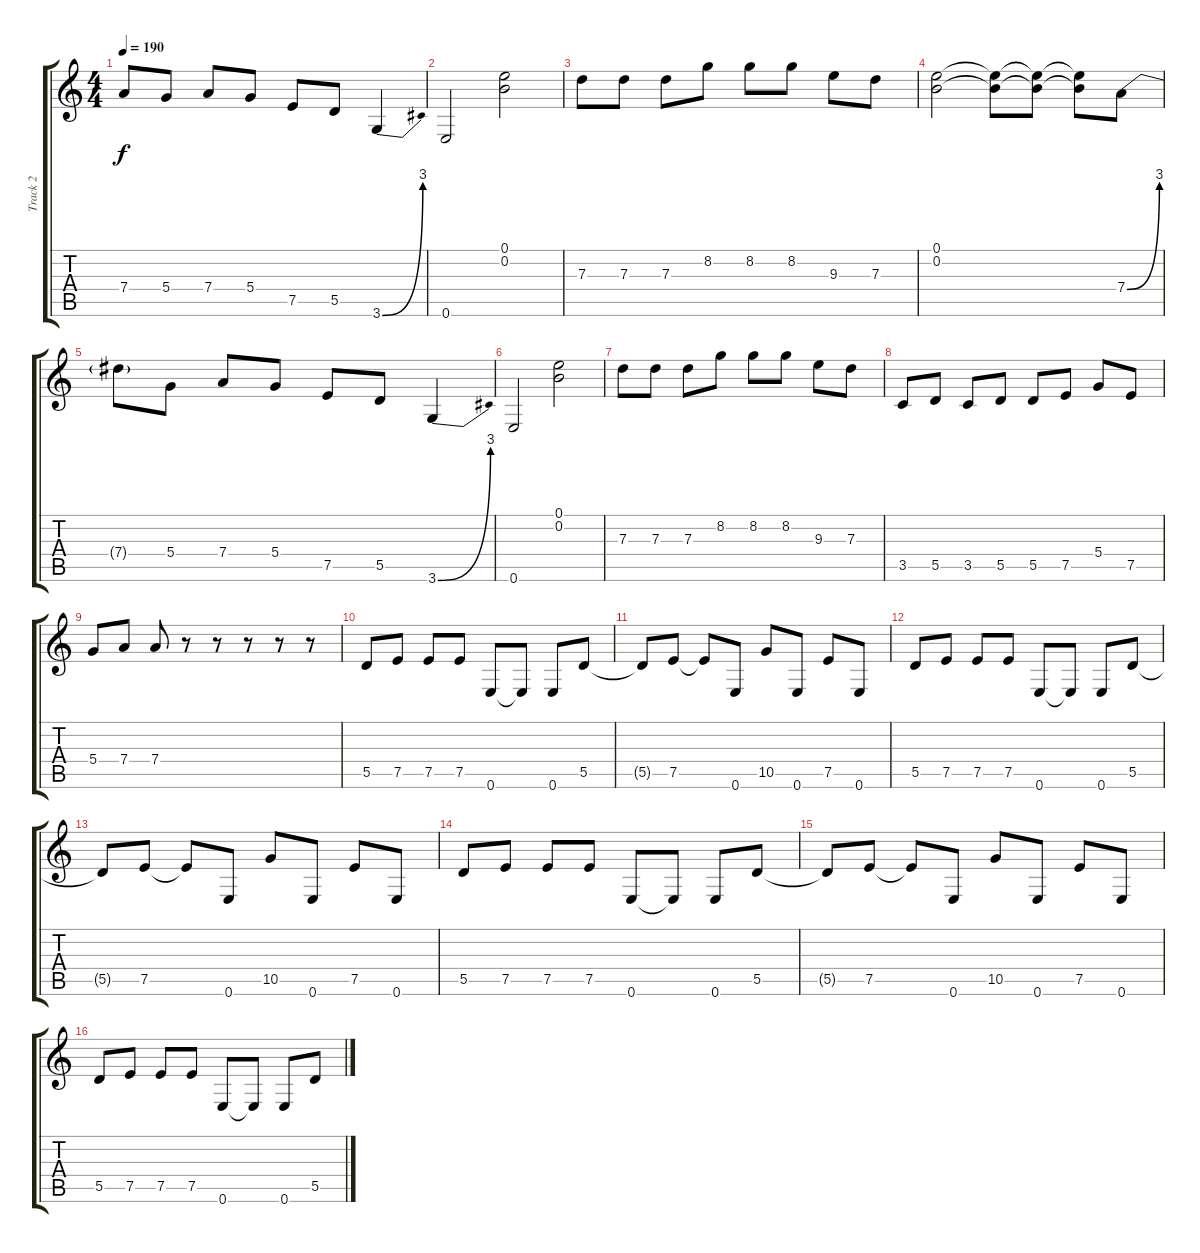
\track ("Track 2" "Track 2") {instrument distortionguitar}
\staff {score tabs}
\tuning (E4 B3 G3 D3 A2 E2) {hide}
\ts (4 4)
\tempo 190
\clef g2
\ks c
7.4{t}.8{dy f} 5.4.8 7.4.8 5.4.8 7.5.8 5.5.8 3.6{be (bend 0 0 60 12)}.4 |
0.6.2 (0.1 0.2).2 |
7.3.8 7.3.8 7.3.8 8.2.8 8.2.8 8.2.8 9.3.8 7.3.8 |
(0.1 0.2).2 (0.1{t} 0.2{t}).8 (0.1{t} 0.2{t}).8 (0.1{t} 0.2{t}).8 7.4{be (bend 0 0 60 12)}.8 |
7.4{t}.8 5.4.8 7.4.8 5.4.8 7.5.8 5.5.8 3.6{be (bend 0 0 60 12)}.4 |
0.6.2 (0.1 0.2).2 |
7.3.8 7.3.8 7.3.8 8.2.8 8.2.8 8.2.8 9.3.8 7.3.8 |
3.5.8 5.5.8 3.5.8 5.5.8 5.5.8 7.5.8 5.4.8 7.5.8 |
5.4.8 7.4.8 7.4.8 r.8 r.8 r.8 r.8 r.8 |
5.5.8 7.5.8 7.5.8 7.5.8 0.6.8 0.6{t}.8 0.6.8 5.5.8 |
5.5{t}.8 7.5.8 7.5{t}.8 0.6.8 10.5.8 0.6.8 7.5.8 0.6.8 |
5.5.8 7.5.8 7.5.8 7.5.8 0.6.8 0.6{t}.8 0.6.8 5.5.8 |
5.5{t}.8 7.5.8 7.5{t}.8 0.6.8 10.5.8 0.6.8 7.5.8 0.6.8 |
5.5.8 7.5.8 7.5.8 7.5.8 0.6.8 0.6{t}.8 0.6.8 5.5.8 |
5.5{t}.8 7.5.8 7.5{t}.8 0.6.8 10.5.8 0.6.8 7.5.8 0.6.8 |
5.5.8 7.5.8 7.5.8 7.5.8 0.6.8 0.6{t}.8 0.6.8 5.5.8
